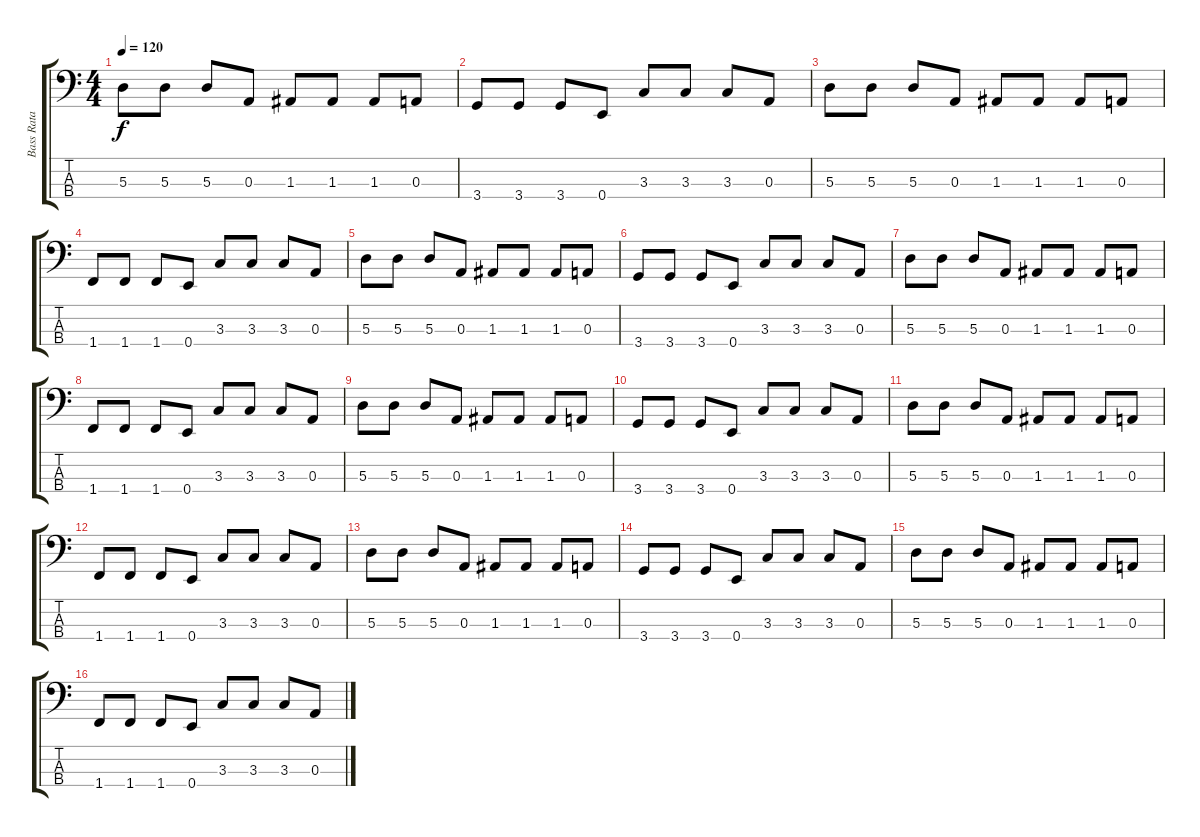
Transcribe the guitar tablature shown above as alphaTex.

\track ("Bass Rata Punk" "Bass Rata ") {instrument electricbassfinger}
\staff {score tabs}
\tuning (G2 D2 A1 E1) {hide}
\ts (4 4)
\tempo 120
\clef f4
\ks c
5.3.8{dy f} 5.3.8 5.3.8 0.3.8 1.3.8 1.3.8 1.3.8 0.3.8 |
3.4.8 3.4.8 3.4.8 0.4.8 3.3.8 3.3.8 3.3.8 0.3.8 |
5.3.8 5.3.8 5.3.8 0.3.8 1.3.8 1.3.8 1.3.8 0.3.8 |
1.4.8 1.4.8 1.4.8 0.4.8 3.3.8 3.3.8 3.3.8 0.3.8 |
5.3.8 5.3.8 5.3.8 0.3.8 1.3.8 1.3.8 1.3.8 0.3.8 |
3.4.8 3.4.8 3.4.8 0.4.8 3.3.8 3.3.8 3.3.8 0.3.8 |
5.3.8 5.3.8 5.3.8 0.3.8 1.3.8 1.3.8 1.3.8 0.3.8 |
1.4.8 1.4.8 1.4.8 0.4.8 3.3.8 3.3.8 3.3.8 0.3.8 |
5.3.8 5.3.8 5.3.8 0.3.8 1.3.8 1.3.8 1.3.8 0.3.8 |
3.4.8 3.4.8 3.4.8 0.4.8 3.3.8 3.3.8 3.3.8 0.3.8 |
5.3.8 5.3.8 5.3.8 0.3.8 1.3.8 1.3.8 1.3.8 0.3.8 |
1.4.8 1.4.8 1.4.8 0.4.8 3.3.8 3.3.8 3.3.8 0.3.8 |
5.3.8 5.3.8 5.3.8 0.3.8 1.3.8 1.3.8 1.3.8 0.3.8 |
3.4.8 3.4.8 3.4.8 0.4.8 3.3.8 3.3.8 3.3.8 0.3.8 |
5.3.8 5.3.8 5.3.8 0.3.8 1.3.8 1.3.8 1.3.8 0.3.8 |
1.4.8 1.4.8 1.4.8 0.4.8 3.3.8 3.3.8 3.3.8 0.3.8
